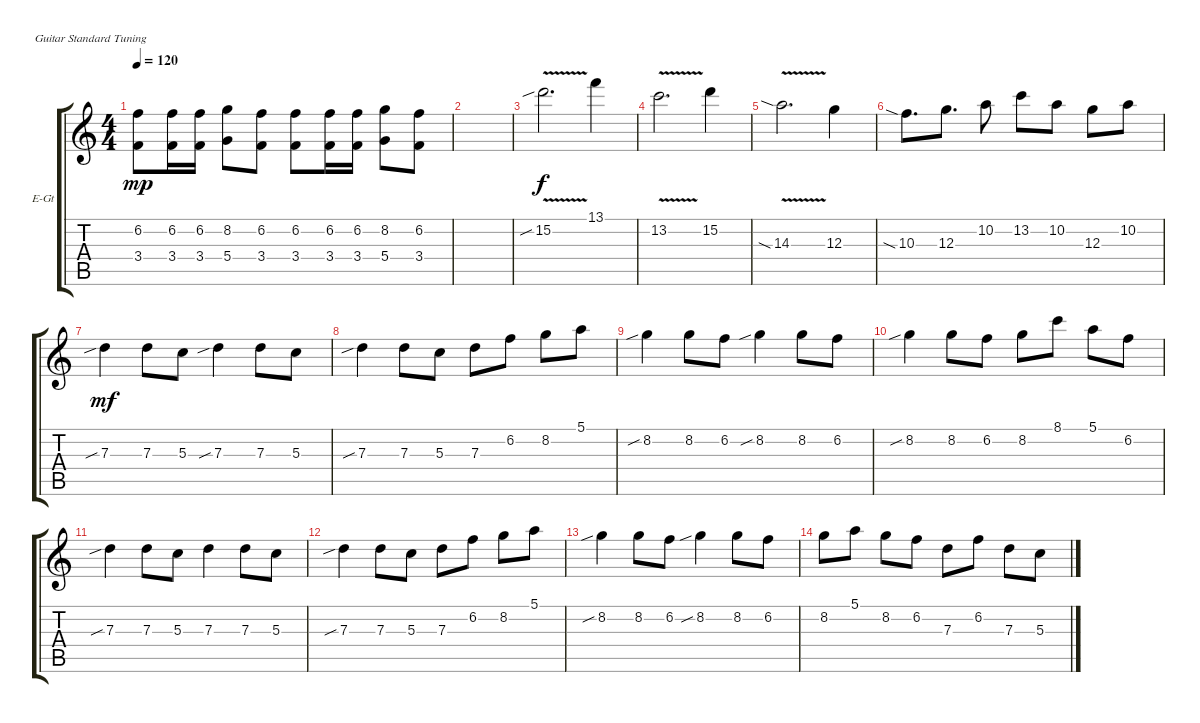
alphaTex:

\defaultSystemsLayout 4
\bracketExtendMode groupsimilarinstruments
\firstSystemTrackNameOrientation horizontal
\otherSystemsTrackNameOrientation horizontal
\track ("Electric Guitar" "E-Gt") {instrument overdrivenguitar}
\staff {score tabs}
\tuning (E4 B3 G3 D3 A2 E2)
\ts (4 4)
\tempo 120
\clef g2
\scale
0.333333
\ks c
(6.2 3.4).8{dy mp} (6.2 3.4).16 (6.2 3.4).16 (8.2 5.4).8 (6.2 3.4).8 (6.2 3.4).8 (6.2 3.4).16 (6.2 3.4).16 (8.2 5.4).8 (6.2 3.4).8 |
\scale
0.333333 |
\scale
0.333333 15.2{v sib}.2{d dy f} 13.1.4 |
\scale
0.333333 13.2{v}.2{d} 15.2.4 |
\scale
0.333333 14.3{v sia}.2{d} 12.3.4 |
\scale
0.333333 10.3{sia}.8{d} 12.3.8{d} 10.2.8 13.2.8 10.2.8 12.3.8 10.2.8 |
\scale
0.333333 7.3{sib}.4{dy mf} 7.3.8 5.3.8 7.3{sib}.4 7.3.8 5.3.8 |
\scale
0.333333 7.3{sib}.4 7.3.8 5.3.8 7.3.8 6.2.8 8.2.8 5.1.8 |
\scale
0.333333 8.2{sib}.4 8.2.8 6.2.8 8.2{sib}.4 8.2.8 6.2.8 |
\scale
0.333333 8.2{sib}.4 8.2.8 6.2.8 8.2.8 8.1.8 5.1.8 6.2.8 |
\scale
0.333333 7.3{sib}.4 7.3.8 5.3.8 7.3.4 7.3.8 5.3.8 |
\scale
0.333333 7.3{sib}.4 7.3.8 5.3.8 7.3.8 6.2.8 8.2.8 5.1.8 |
\scale
0.333333 8.2{sib}.4 8.2.8 6.2.8 8.2{sib}.4 8.2.8 6.2.8 |
\scale
0.333333 8.2.8 5.1.8 8.2.8 6.2.8 7.3.8 6.2.8 7.3.8 5.3.8 |
\scale
0.333333 |
\scale
0.333333
